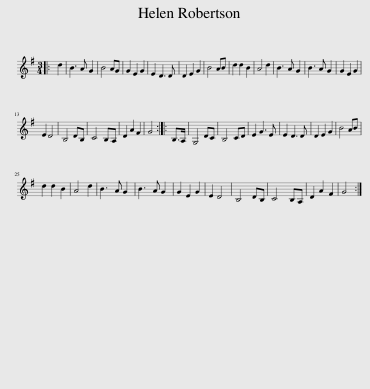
X:1
L:1/8
M:3/4
I:linebreak $
K:G
V:1 treble
V:1
|: d2 | B3 A G2 | B4 AG | G2 E2 G2 | E2 D3 D | %5
 D2 E2 G2 | B4 AB | d2 d2 B2 | A4 d2 | B3 A G2 | %10
 B3 A G2 | G2 E2 G2 |$ E2 D4 | B,4 DB, | C4 B,A, | %15
 D2 A2 F2 | G4 :: B,>A, | G,4 DC | B,4 CD | %20
 E2 G3 E | E2 D3 D | D2 E2 G2 | B4 AB |$ d2 d2 B2 | %25
 A4 d2 | B3 A G2 | B3 A G2 | G2 E2 G2 | E2 D4 | %30
 B,4 DB, | C4 B,A, | D2 A2 F2 | G4 :| %34
